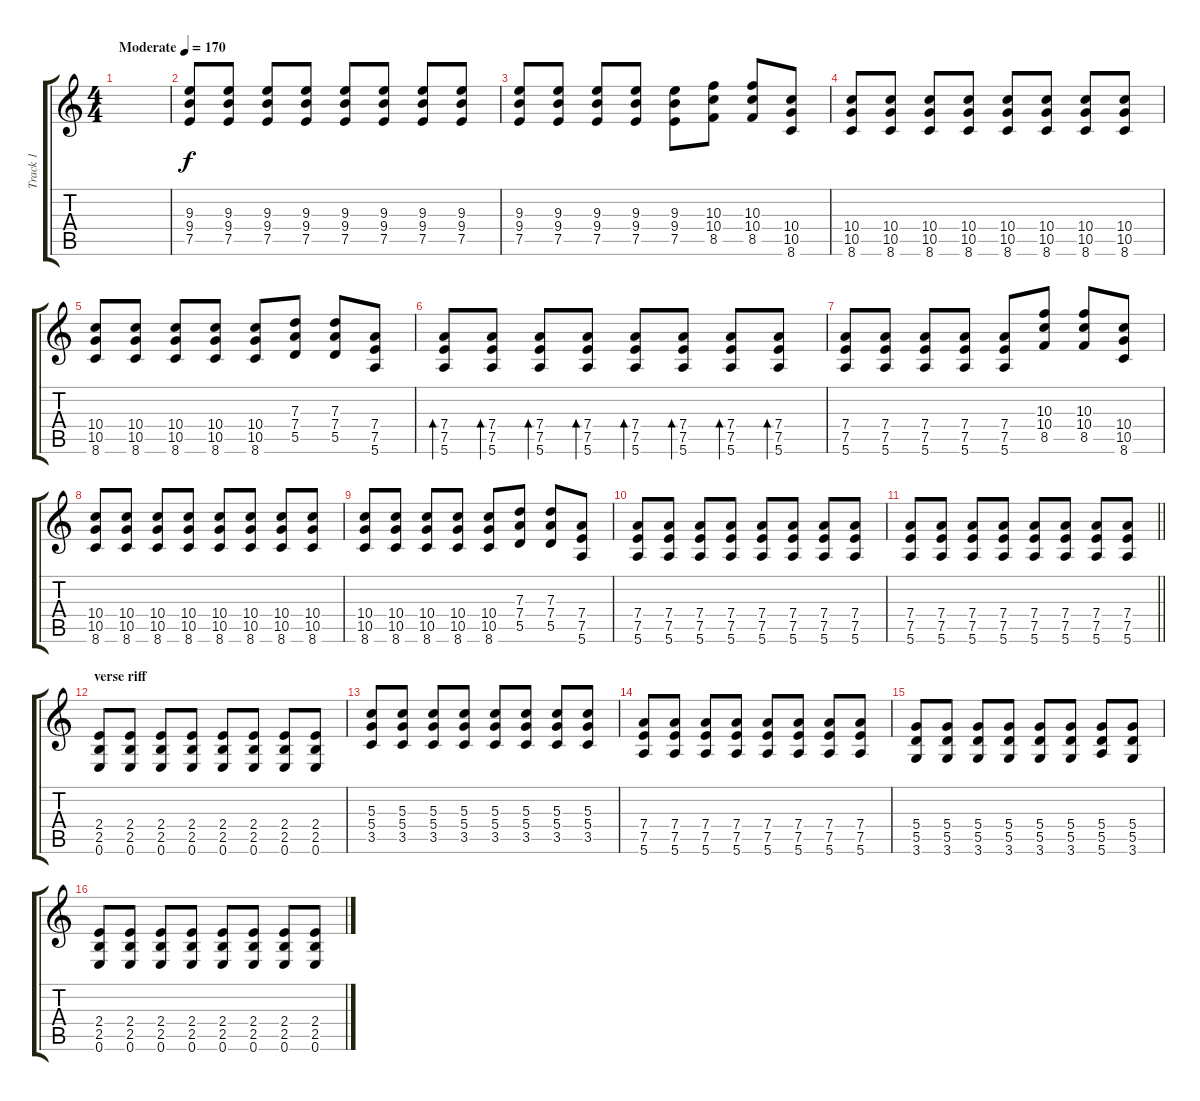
\track ("Track 1" "Track 1") {instrument overdrivenguitar}
\staff {score tabs}
\tuning (E4 B3 G3 D3 A2 E2) {hide}
\ts (4 4)
\tempo (170 "Moderate")
\clef g2
\ks c
|
(9.3 9.4 7.5).8 (9.3 9.4 7.5).8 (9.3 9.4 7.5).8 (9.3 9.4 7.5).8 (9.3 9.4 7.5).8 (9.3 9.4 7.5).8 (9.3 9.4 7.5).8 (9.3 9.4 7.5).8 |
(9.3 9.4 7.5).8 (9.3 9.4 7.5).8 (9.3 9.4 7.5).8 (9.3 9.4 7.5).8 (9.3 9.4 7.5).8 (10.3 10.4 8.5).8 (10.3 10.4 8.5).8 (10.4 10.5 8.6).8 |
(10.4 10.5 8.6).8 (10.4 10.5 8.6).8 (10.4 10.5 8.6).8 (10.4 10.5 8.6).8 (10.4 10.5 8.6).8 (10.4 10.5 8.6).8 (10.4 10.5 8.6).8 (10.4 10.5 8.6).8 |
(10.4 10.5 8.6).8 (10.4 10.5 8.6).8 (10.4 10.5 8.6).8 (10.4 10.5 8.6).8 (10.4 10.5 8.6).8 (7.3 7.4 5.5).8 (7.3 7.4 5.5).8 (7.4 7.5 5.6).8 |
(7.4 7.5 5.6).8{bd 30} (7.4 7.5 5.6).8{bd 30} (7.4 7.5 5.6).8{bd 30} (7.4 7.5 5.6).8{bd 30} (7.4 7.5 5.6).8{bd 30} (7.4 7.5 5.6).8{bd 30} (7.4 7.5 5.6).8{bd 30} (7.4 7.5 5.6).8{bd 30} |
(7.4 7.5 5.6).8 (7.4 7.5 5.6).8 (7.4 7.5 5.6).8 (7.4 7.5 5.6).8 (7.4 7.5 5.6).8 (10.3 10.4 8.5).8 (10.3 10.4 8.5).8 (10.4 10.5 8.6).8 |
(10.4 10.5 8.6).8 (10.4 10.5 8.6).8 (10.4 10.5 8.6).8 (10.4 10.5 8.6).8 (10.4 10.5 8.6).8 (10.4 10.5 8.6).8 (10.4 10.5 8.6).8 (10.4 10.5 8.6).8 |
(10.4 10.5 8.6).8 (10.4 10.5 8.6).8 (10.4 10.5 8.6).8 (10.4 10.5 8.6).8 (10.4 10.5 8.6).8 (7.3 7.4 5.5).8 (7.3 7.4 5.5).8 (7.4 7.5 5.6).8 |
(7.4 7.5 5.6).8 (7.4 7.5 5.6).8 (7.4 7.5 5.6).8 (7.4 7.5 5.6).8 (7.4 7.5 5.6).8 (7.4 7.5 5.6).8 (7.4 7.5 5.6).8 (7.4 7.5 5.6).8 |
\barLineRight lightlight
(7.4 7.5 5.6).8 (7.4 7.5 5.6).8 (7.4 7.5 5.6).8 (7.4 7.5 5.6).8 (7.4 7.5 5.6).8 (7.4 7.5 5.6).8 (7.4 7.5 5.6).8 (7.4 7.5 5.6).8 |
\section ("" "verse riff")
(2.4 2.5 0.6).8 (2.4 2.5 0.6).8 (2.4 2.5 0.6).8 (2.4 2.5 0.6).8 (2.4 2.5 0.6).8 (2.4 2.5 0.6).8 (2.4 2.5 0.6).8 (2.4 2.5 0.6).8 |
(5.3 5.4 3.5).8 (5.3 5.4 3.5).8 (5.3 5.4 3.5).8 (5.3 5.4 3.5).8 (5.3 5.4 3.5).8 (5.3 5.4 3.5).8 (5.3 5.4 3.5).8 (5.3 5.4 3.5).8 |
(7.4 7.5 5.6).8 (7.4 7.5 5.6).8 (7.4 7.5 5.6).8 (7.4 7.5 5.6).8 (7.4 7.5 5.6).8 (7.4 7.5 5.6).8 (7.4 7.5 5.6).8 (7.4 7.5 5.6).8 |
(5.4 5.5 3.6).8 (5.4 5.5 3.6).8 (5.4 5.5 3.6).8 (5.4 5.5 3.6).8 (5.4 5.5 3.6).8 (5.4 5.5 3.6).8 (5.4 5.5 5.6).8 (5.4 5.5 3.6).8 |
(2.4 2.5 0.6).8 (2.4 2.5 0.6).8 (2.4 2.5 0.6).8 (2.4 2.5 0.6).8 (2.4 2.5 0.6).8 (2.4 2.5 0.6).8 (2.4 2.5 0.6).8 (2.4 2.5 0.6).8
